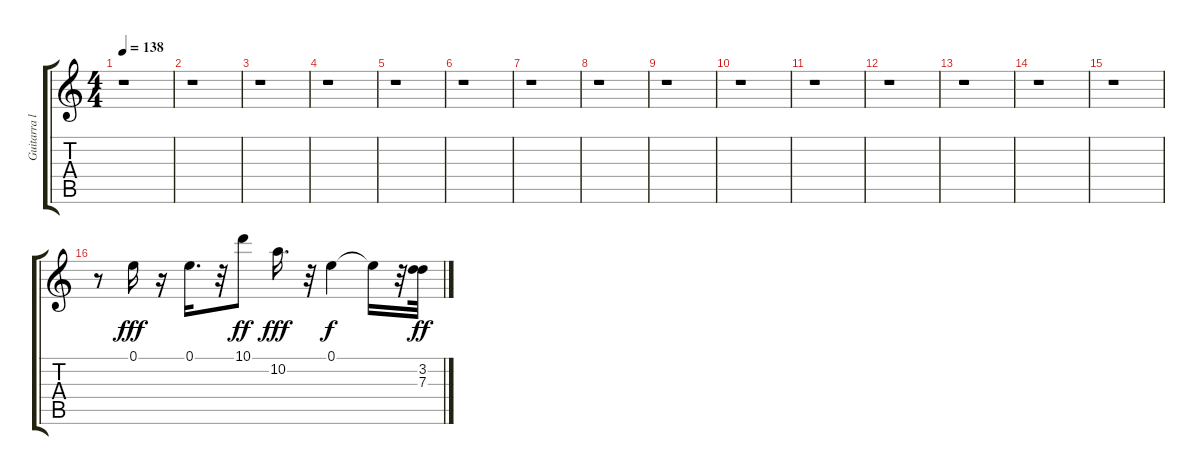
\track ("Guitarra lider" "Guitarra l") {instrument distortionguitar}
\staff {score tabs}
\tuning (E4 B3 G3 D3 A2 E2) {hide}
\ts (4 4)
\tempo 138
\clef g2
\ks c
r.1{dy f} |
r.1 |
r.1 |
r.1 |
r.1 |
r.1 |
r.1 |
r.1 |
r.1 |
r.1 |
r.1 |
r.1 |
r.1 |
r.1 |
r.1 |
r.8 0.1.16{dy fff} r.16 0.1.16{d} r.32 10.1.8{dy ff} 10.2.16{d dy fff} r.32 0.1.4{dy f} 0.1{t}.16 r.32 (3.2 7.3).32{dy ff}
